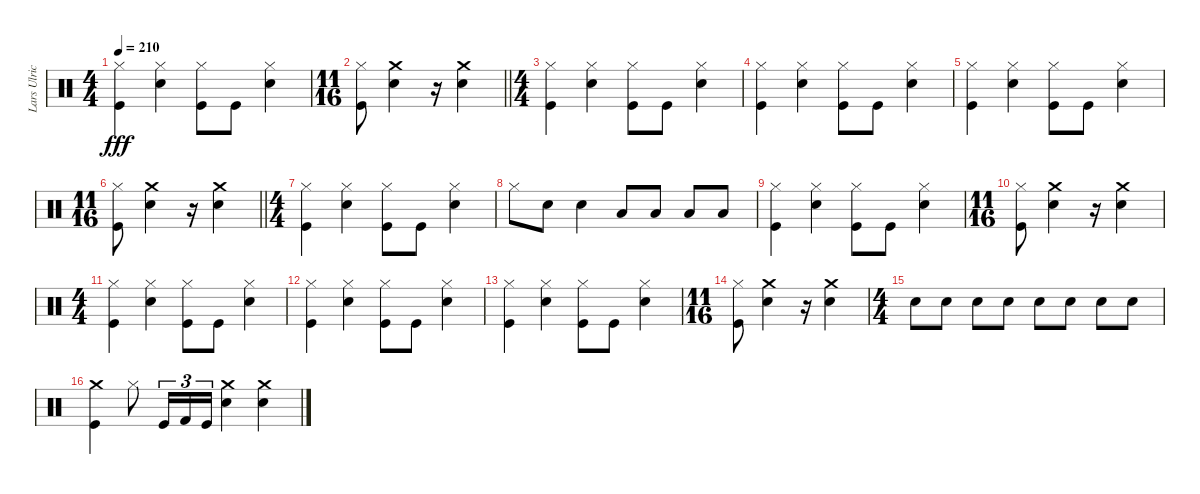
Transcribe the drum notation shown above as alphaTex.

\track ("Lars Ulrich" "Lars Ulric") {instrument percussion}
\staff {score}
\articulation defaults
\ts (4 4)
\tempo 210
\clef neutral
\ks c
("Kick (hit)" "Hi-Hat (closed)").4{dy fff} ("Snare (hit) 2" "Hi-Hat (closed)").4 ("Kick (hit)" "Hi-Hat (closed)").8 "Kick (hit)".8 ("Snare (hit) 2" "Hi-Hat (closed)").4 |
\ts (11 16)
\barLineRight lightlight
("Kick (hit)" "Hi-Hat (closed)").8 ("Snare (hit) 2" "Crash medium (hit)").4 r.16 ("Crash medium (hit)" "Snare (hit) 2").4 |
\ts (4 4)
("Kick (hit)" "Hi-Hat (closed)").4 ("Snare (hit) 2" "Hi-Hat (closed)").4 ("Kick (hit)" "Hi-Hat (closed)").8 "Kick (hit)".8 ("Snare (hit) 2" "Hi-Hat (closed)").4 |
("Hi-Hat (closed)" "Kick (hit)").4 ("Snare (hit) 2" "Hi-Hat (closed)").4 ("Kick (hit)" "Hi-Hat (closed)").8 "Kick (hit)".8 ("Snare (hit) 2" "Hi-Hat (closed)").4 |
("Kick (hit)" "Hi-Hat (closed)").4 ("Snare (hit) 2" "Hi-Hat (closed)").4 ("Hi-Hat (closed)" "Kick (hit)").8 "Kick (hit)".8 ("Snare (hit) 2" "Hi-Hat (closed)").4 |
\ts (11 16)
\barLineRight lightlight
("Kick (hit)" "Hi-Hat (closed)").8 ("Crash medium (hit)" "Snare (hit) 2").4 r.16 ("Crash medium (hit)" "Snare (hit) 2").4 |
\ts (4 4)
("Kick (hit)" "Hi-Hat (closed)").4 ("Snare (hit) 2" "Hi-Hat (closed)").4 ("Kick (hit)" "Hi-Hat (closed)").8 "Kick (hit)".8 ("Snare (hit) 2" "Hi-Hat (closed)").4 |
"Hi-Hat (closed)".8 "Snare (hit) 2".8 "Snare (hit) 2".4 "Low Tom (hit)".8 "Low Tom (hit)".8 "Low Tom (hit)".8 "Low Tom (hit)".8 |
("Kick (hit)" "Hi-Hat (closed)").4 ("Hi-Hat (closed)" "Snare (hit) 2").4 ("Kick (hit)" "Hi-Hat (closed)").8 "Kick (hit)".8 ("Snare (hit) 2" "Hi-Hat (closed)").4 |
\ts (11 16)
("Kick (hit)" "Hi-Hat (closed)").8 ("Crash medium (hit)" "Snare (hit) 2").4 r.16 ("Crash medium (hit)" "Snare (hit) 2").4 |
\ts (4 4)
("Hi-Hat (closed)" "Kick (hit)").4 ("Snare (hit) 2" "Hi-Hat (closed)").4 ("Kick (hit)" "Hi-Hat (closed)").8 "Kick (hit)".8 ("Snare (hit) 2" "Hi-Hat (closed)").4 |
("Kick (hit)" "Hi-Hat (closed)").4 ("Snare (hit) 2" "Hi-Hat (closed)").4 ("Hi-Hat (closed)" "Kick (hit)").8 "Kick (hit)".8 ("Snare (hit) 2" "Hi-Hat (closed)").4 |
("Kick (hit)" "Hi-Hat (closed)").4 ("Snare (hit) 2" "Hi-Hat (closed)").4 ("Kick (hit)" "Hi-Hat (closed)").8 "Kick (hit)".8 ("Hi-Hat (closed)" "Snare (hit) 2").4 |
\ts (11 16)
("Hi-Hat (closed)" "Kick (hit)").8 ("Crash medium (hit)" "Snare (hit) 2").4 r.16 ("Crash medium (hit)" "Snare (hit) 2").4 |
\ts (4 4)
"Snare (hit) 2".8 "Snare (hit) 2".8 "Snare (hit) 2".8 "Snare (hit) 2".8 "Snare (hit) 2".8 "Snare (hit) 2".8 "Snare (hit) 2".8 "Snare (hit) 2".8 |
("Crash medium (hit)" "Kick (hit)").4 "Hi-Hat (closed)".8 "Kick (hit)".16{tu (3 2)} "Kick (hit) 2".16{tu (3 2)} "Kick (hit)".16{tu (3 2)} ("Crash medium (hit)" "Snare (hit) 2").4 ("Crash medium (hit)" "Snare (hit) 2").4
